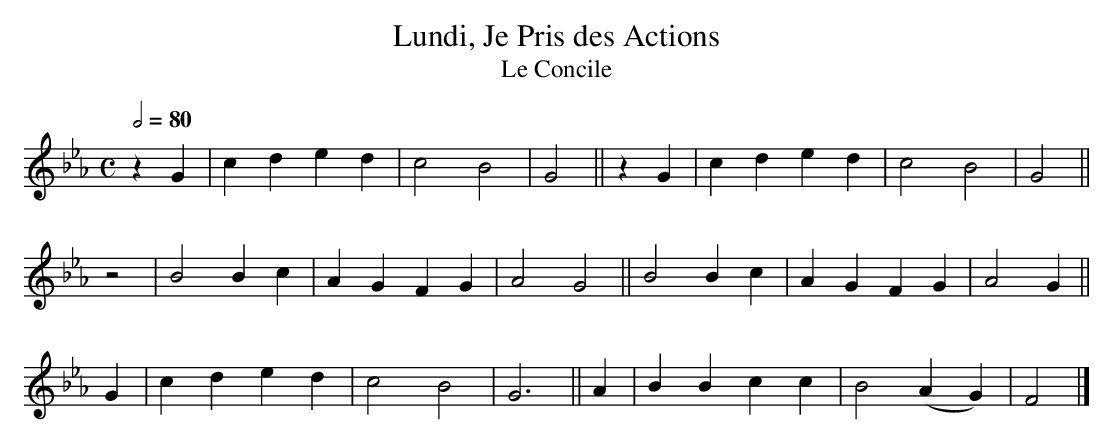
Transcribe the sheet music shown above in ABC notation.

X:1
T:Lundi, Je Pris des Actions
T:Le Concile
M:C
L:1/4
Q:1/2=80
K:F Dorian
zG|cd ed|c2 B2 |G2   ||\
zG|cd ed|c2 B2 |G2   ||
z2|B2 Bc|AG FG |A2 G2||\
   B2 Bc|AG FG |A2 G ||
 G|cd ed|c2 B2 |G3   ||\
 A|BB cc|B2(AG)|F2   |]
